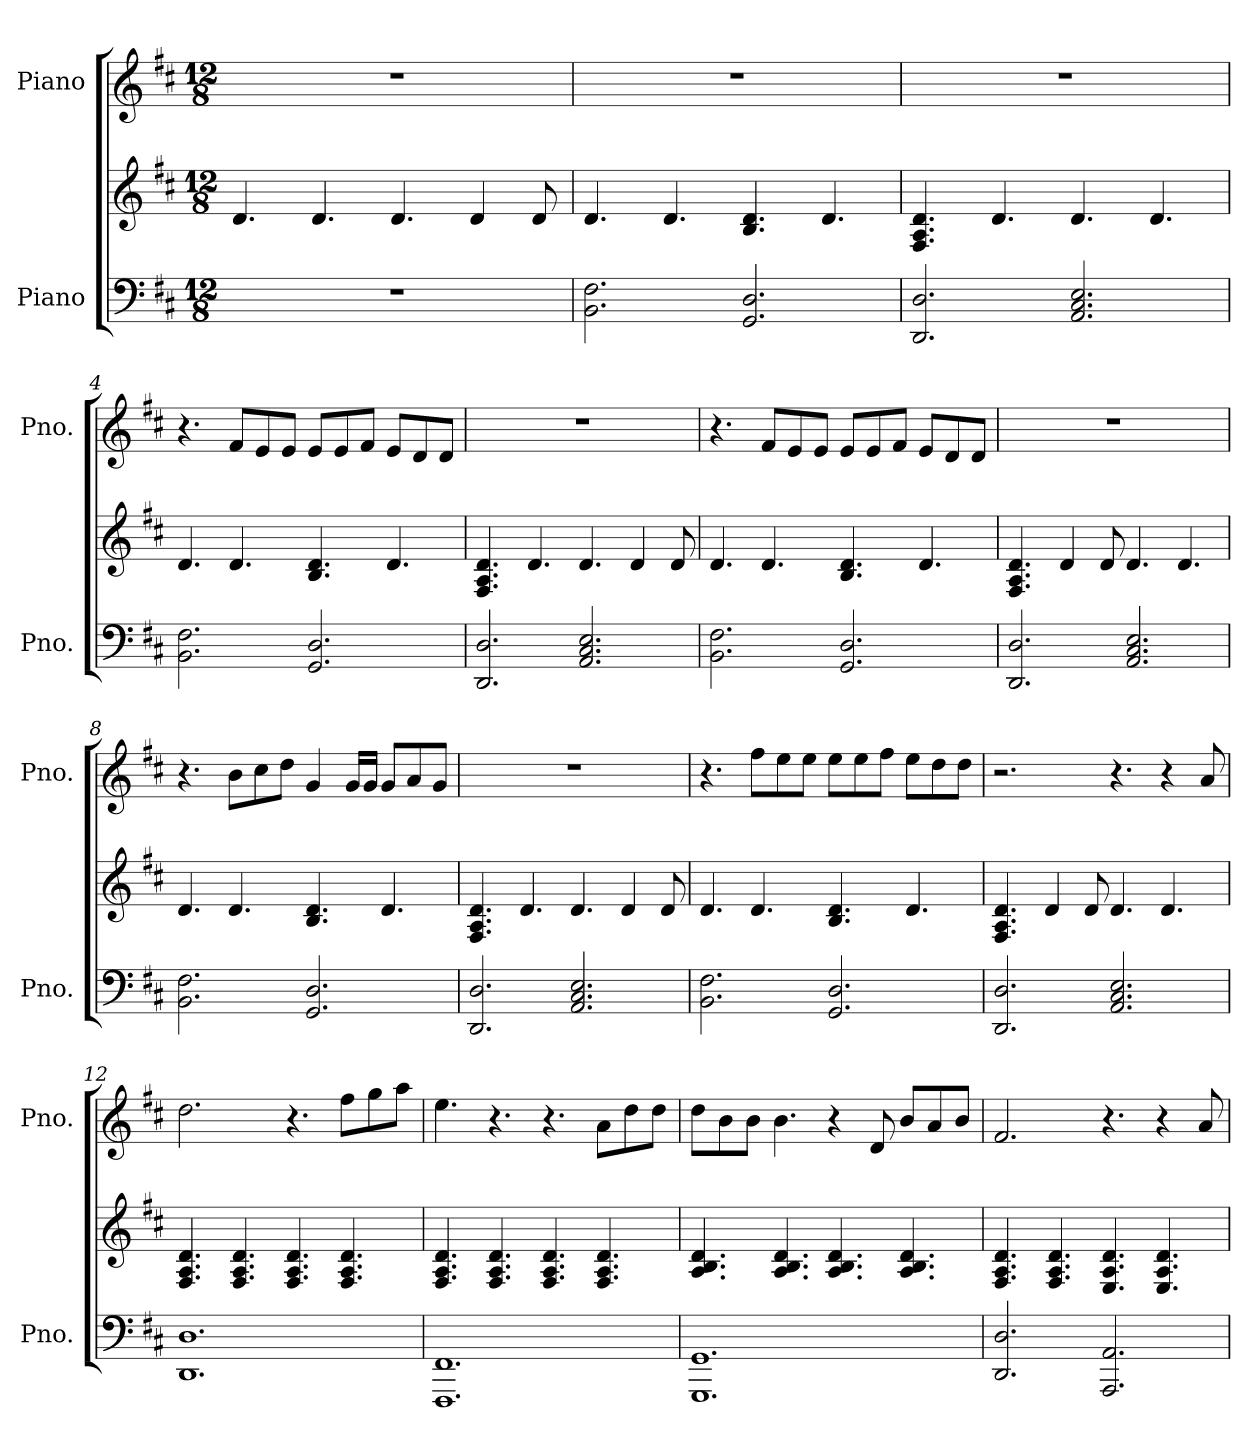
**kern	**kern	**kern
*part2	*part2	*part1
*staff3	*staff2	*staff1
*I"Piano	*	*I"Piano
*I'Pno.	*	*I'Pno.
*clefF4	*clefG2	*clefG2
*k[f#c#]	*k[f#c#]	*k[f#c#]
*M12/8	*M12/8	*M12/8
*MM70	*MM70	*MM70
=1	=1	=1
1.r	4.d/	1.r
.	4.d/	.
.	4.d/	.
.	4d/	.
.	8d/	.
=2	=2	=2
2.BB\ 2.F#\	4.d/	1.r
.	4.d/	.
2.GG/ 2.D/	4.B/ 4.d/	.
.	4.d/	.
=3	=3	=3
2.DD/ 2.D/	4.F#/ 4.A/ 4.d/	1.r
.	4.d/	.
2.AA/ 2.C#/ 2.E/	4.d/	.
.	4.d/	.
=4	=4	=4
2.BB\ 2.F#\	4.d/	4.r
.	4.d/	8f#/L
.	.	8e/
.	.	8e/J
2.GG/ 2.D/	4.B/ 4.d/	8e/L
.	.	8e/
.	.	8f#/J
.	4.d/	8e/L
.	.	8d/
.	.	8d/J
=5	=5	=5
2.DD/ 2.D/	4.F#/ 4.A/ 4.d/	1.r
.	4.d/	.
2.AA/ 2.C#/ 2.E/	4.d/	.
.	4d/	.
.	8d/	.
!!LO:LB:g=z
=6	=6	=6
2.BB\ 2.F#\	4.d/	4.r
.	4.d/	8f#/L
.	.	8e/
.	.	8e/J
2.GG/ 2.D/	4.B/ 4.d/	8e/L
.	.	8e/
.	.	8f#/J
.	4.d/	8e/L
.	.	8d/
.	.	8d/J
=7	=7	=7
2.DD/ 2.D/	4.F#/ 4.A/ 4.d/	1.r
.	4d/	.
.	8d/	.
2.AA/ 2.C#/ 2.E/	4.d/	.
.	4.d/	.
=8	=8	=8
2.BB\ 2.F#\	4.d/	4.r
.	4.d/	8b\L
.	.	8cc#\
.	.	8dd\J
2.GG/ 2.D/	4.B/ 4.d/	4g/
.	.	16g/LL
.	.	16g/JJ
.	4.d/	8g/L
.	.	8a/
.	.	8g/J
=9	=9	=9
2.DD/ 2.D/	4.F#/ 4.A/ 4.d/	1.r
.	4.d/	.
2.AA/ 2.C#/ 2.E/	4.d/	.
.	4d/	.
.	8d/	.
!!LO:LB:g=z
=10	=10	=10
2.BB\ 2.F#\	4.d/	4.r
.	4.d/	8ff#\L
.	.	8ee\
.	.	8ee\J
2.GG/ 2.D/	4.B/ 4.d/	8ee\L
.	.	8ee\
.	.	8ff#\J
.	4.d/	8ee\L
.	.	8dd\
.	.	8dd\J
=11	=11	=11
2.DD/ 2.D/	4.F#/ 4.A/ 4.d/	2.r
.	4d/	.
.	8d/	.
2.AA/ 2.C#/ 2.E/	4.d/	4.r
.	4.d/	4r
.	.	8a/
=12	=12	=12
1.DD 1.D	4.F#/ 4.A/ 4.d/	2.dd\
.	4.F#/ 4.A/ 4.d/	.
.	4.F#/ 4.A/ 4.d/	4.r
.	4.F#/ 4.A/ 4.d/	8ff#\L
.	.	8gg\
.	.	8aa\J
=13	=13	=13
1.FFF# 1.FF#	4.F#/ 4.A/ 4.d/	4.ee\
.	4.F#/ 4.A/ 4.d/	4.r
.	4.F#/ 4.A/ 4.d/	4.r
.	4.F#/ 4.A/ 4.d/	8a\L
.	.	8dd\
.	.	8dd\J
!!LO:PB:g=z
=14	=14	=14
1.GGG 1.GG	4.A/ 4.B/ 4.d/	8dd\L
.	.	8b\
.	.	8b\J
.	4.A/ 4.B/ 4.d/	4.b\
.	4.A/ 4.B/ 4.d/	4r
.	.	8d/
.	4.A/ 4.B/ 4.d/	8b/L
.	.	8a/
.	.	8b/J
=15	=15	=15
2.DD/ 2.D/	4.F#/ 4.A/ 4.d/	2.f#/
.	4.F#/ 4.A/ 4.d/	.
2.AAA/ 2.AA/	4.E/ 4.A/ 4.d/	4.r
.	4.E/ 4.A/ 4.d/	4r
.	.	8a/
=	=	=
*-	*-	*-
